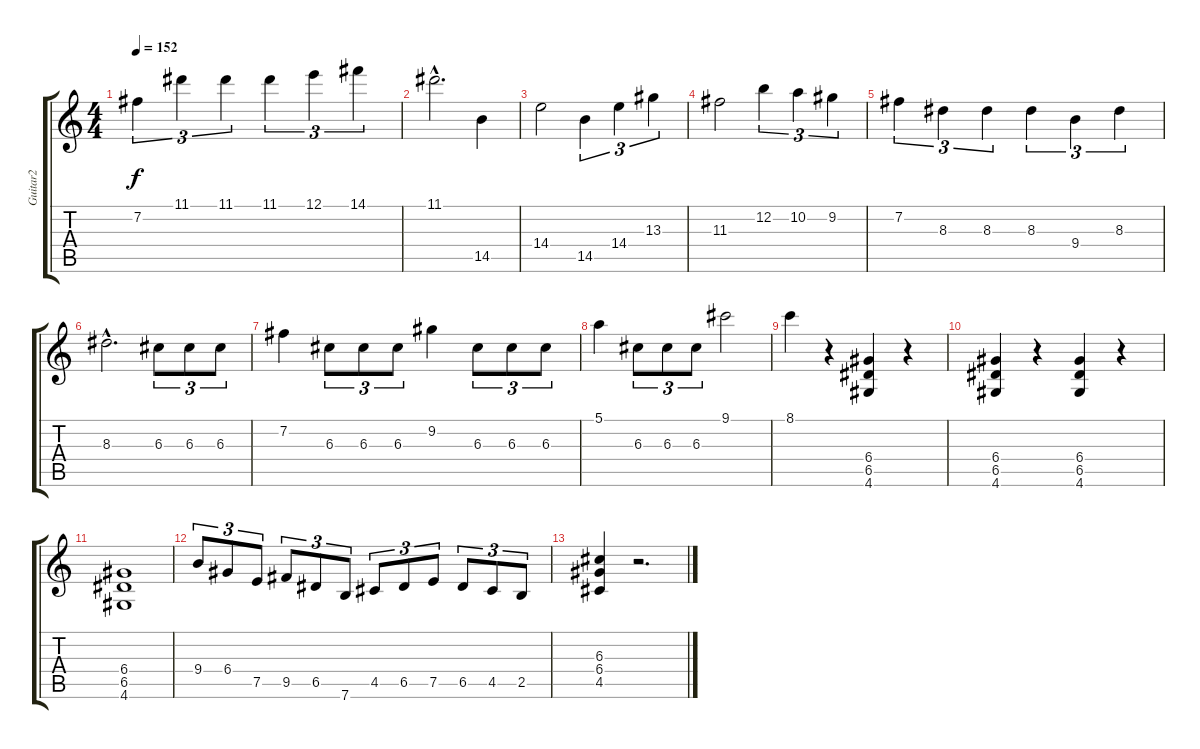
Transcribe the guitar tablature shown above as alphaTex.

\track ("Guitar2" "Guitar2") {instrument distortionguitar}
\staff {score tabs}
\tuning (E4 B3 G3 D3 A2 E2) {hide}
\ts (4 4)
\tempo 152
\clef g2
\ks c
7.2.4{tu (3 2) dy f} 11.1.4{tu (3 2)} 11.1.4{tu (3 2)} 11.1.4{tu (3 2)} 12.1.4{tu (3 2)} 14.1.4{tu (3 2)} |
11.1{hac}.2{d} 14.5.4 |
14.4.2 14.5.4{tu (3 2)} 14.4.4{tu (3 2)} 13.3.4{tu (3 2)} |
11.3.2 12.2.4{tu (3 2)} 10.2.4{tu (3 2)} 9.2.4{tu (3 2)} |
7.2.4{tu (3 2)} 8.3.4{tu (3 2)} 8.3.4{tu (3 2)} 8.3.4{tu (3 2)} 9.4.4{tu (3 2)} 8.3.4{tu (3 2)} |
8.3{hac}.2{d} 6.3.8{tu (3 2)} 6.3.8{tu (3 2)} 6.3.8{tu (3 2)} |
7.2.4 6.3.8{tu (3 2)} 6.3.8{tu (3 2)} 6.3.8{tu (3 2)} 9.2.4 6.3.8{tu (3 2)} 6.3.8{tu (3 2)} 6.3.8{tu (3 2)} |
5.1.4 6.3.8{tu (3 2)} 6.3.8{tu (3 2)} 6.3.8{tu (3 2)} 9.1.2 |
8.1.4 r.4 (6.4 6.5 4.6).4 r.4 |
(6.4 6.5 4.6).4 r.4 (6.4 6.5 4.6).4 r.4 |
(6.4 6.5 4.6).1 |
9.4.8{tu (3 2)} 6.4.8{tu (3 2)} 7.5.8{tu (3 2)} 9.5.8{tu (3 2)} 6.5.8{tu (3 2)} 7.6.8{tu (3 2)} 4.5.8{tu (3 2)} 6.5.8{tu (3 2)} 7.5.8{tu (3 2)} 6.5.8{tu (3 2)} 4.5.8{tu (3 2)} 2.5.8{tu (3 2)} |
(6.3 6.4 4.5).4 r.2{d}
